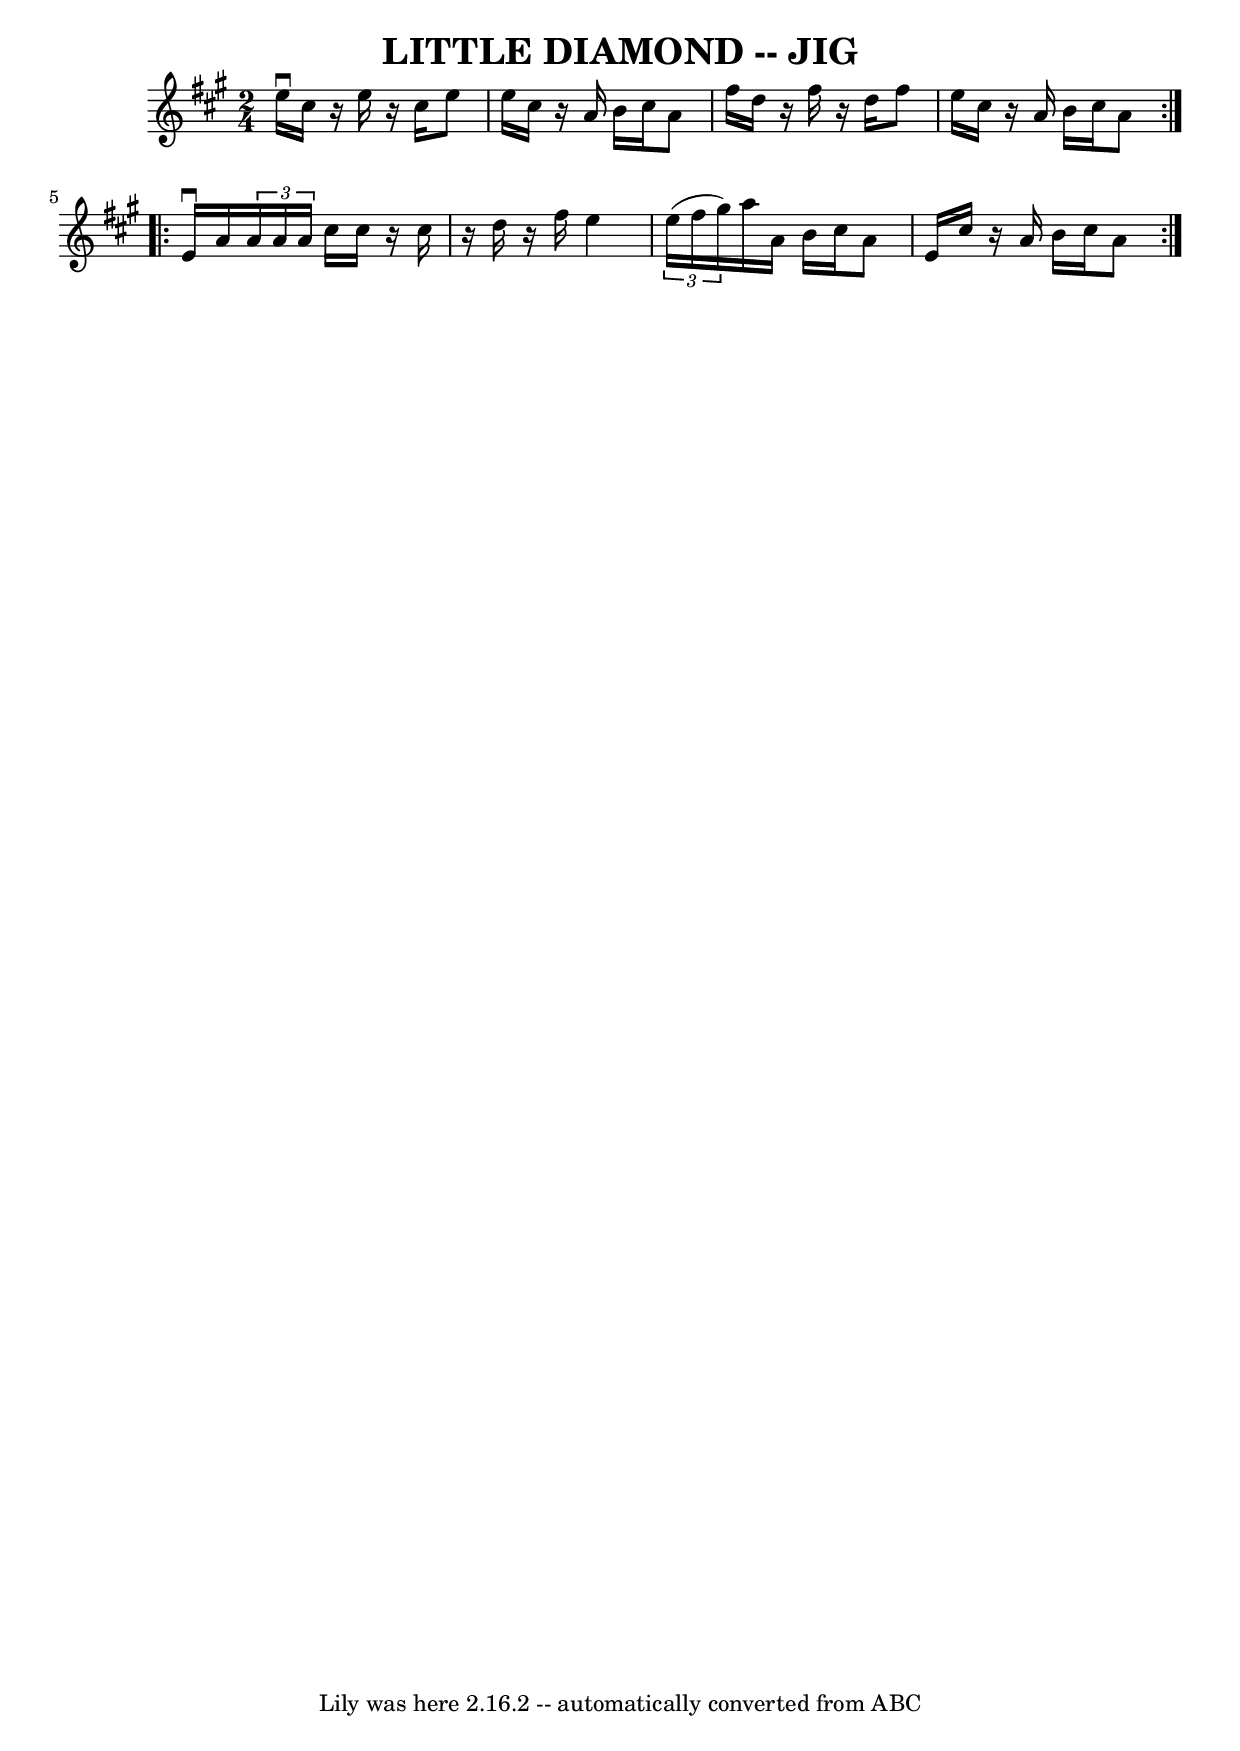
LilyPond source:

\version "2.16.2"
\include "Mammoth.ily"
\header {
  %% book = "Ryan's Mammoth Collection of Fiddle Tunes"
 crossRefNumber = "1"
 footnotes = ""
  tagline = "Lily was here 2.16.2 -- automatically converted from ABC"
  title = "LITTLE DIAMOND -- JIG"

}
voicedefault =  {



  \repeat volta 2 {

    \time 2/4 
    \key a \major
 e''16^\downbow cs''16    r16 e''16    r16 cs''16 e''8     |
 e''16 cs''16    r16 a'16 b'16 cs''16 a'8     |
 fs''16 d''16    r16 fs''16    r16 d''16 fs''8    |
    
 e''16 cs''16    r16 a'16 b'16 cs''16 a'8    
  }     

  \repeat volta 2 {
 e'16^\downbow a'16    \times 2/3 { a'16 a'16    
				 a'16   				     } cs''16 cs''16    r16 cs''16     |
    r16 d''16    r16 fs''16 e''4     |
    \times 2/3 { e''16 (fs''16 gs''16) 
	       } a''16 a'16 b'16 cs''16 a'8     |
 e'16 cs''16    r16 
 a'16 b'16 cs''16 a'8    
  }   

}

\score{
  <<

    \context Staff="default"
    {
      \voicedefault 
      
    }

  >>
  \layout {
    
  }
  \midi {
  }

}
